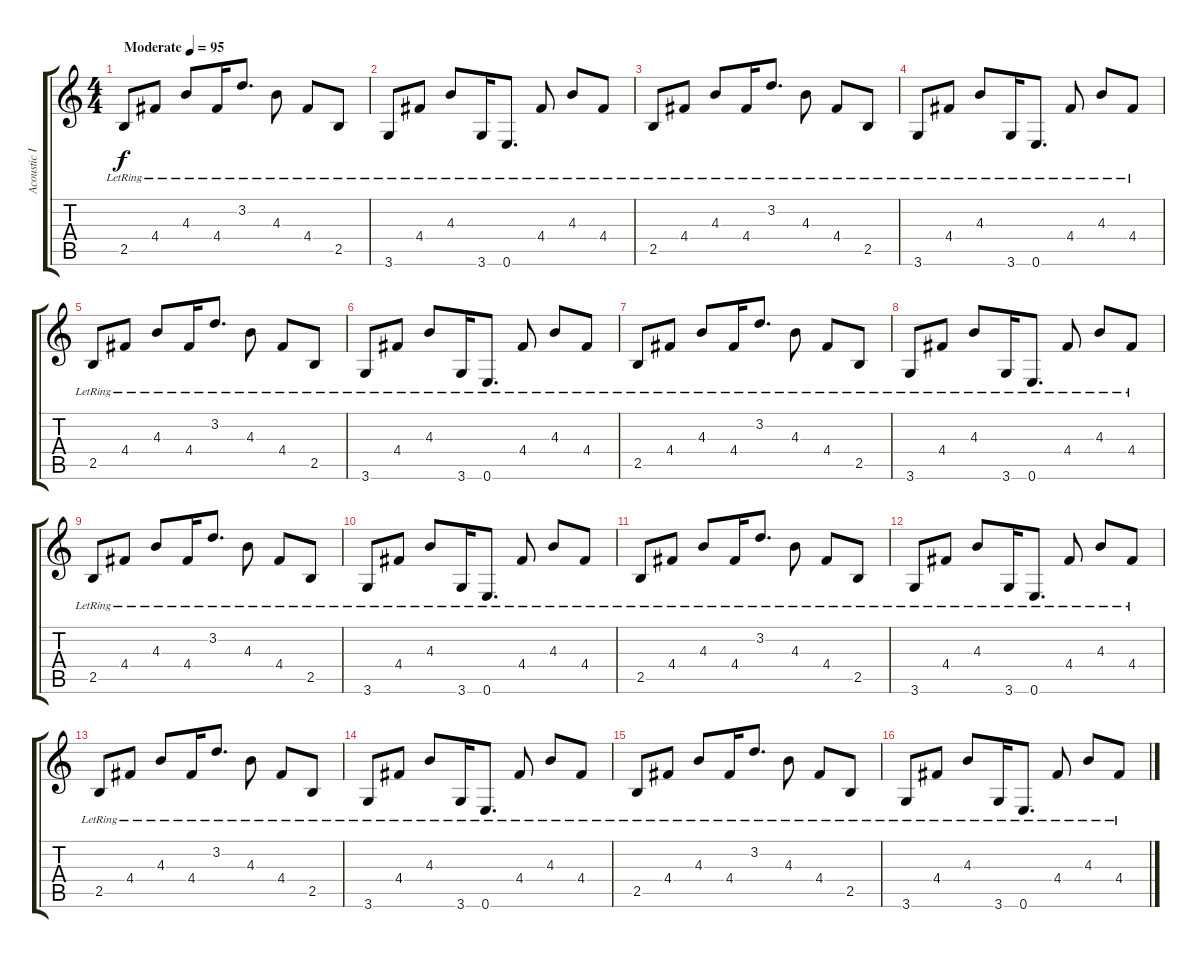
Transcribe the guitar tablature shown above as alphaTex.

\track ("Acoustic I" "Acoustic I") {instrument acousticguitarsteel}
\staff {score tabs}
\tuning (E4 B3 G3 D3 A2 E2) {hide}
\ts (4 4)
\tempo (95 "Moderate")
\clef g2
\ks c
2.5{lr}.8{dy f instrument acousticguitarsteel} 4.4{lr}.8 4.3{lr}.8 4.4{lr}.16 3.2{lr}.8{d} 4.3{lr}.8 4.4{lr}.8 2.5{lr}.8 |
3.6{lr}.8 4.4{lr}.8 4.3{lr}.8 3.6{lr}.16 0.6{lr}.8{d} 4.4{lr}.8 4.3{lr}.8 4.4{lr}.8 |
2.5{lr}.8 4.4{lr}.8 4.3{lr}.8 4.4{lr}.16 3.2{lr}.8{d} 4.3{lr}.8 4.4{lr}.8 2.5{lr}.8 |
3.6{lr}.8 4.4{lr}.8 4.3{lr}.8 3.6{lr}.16 0.6{lr}.8{d} 4.4{lr}.8 4.3{lr}.8 4.4{lr}.8 |
2.5{lr}.8 4.4{lr}.8 4.3{lr}.8 4.4{lr}.16 3.2{lr}.8{d} 4.3{lr}.8 4.4{lr}.8 2.5{lr}.8 |
3.6{lr}.8 4.4{lr}.8 4.3{lr}.8 3.6{lr}.16 0.6{lr}.8{d} 4.4{lr}.8 4.3{lr}.8 4.4{lr}.8 |
2.5{lr}.8 4.4{lr}.8 4.3{lr}.8 4.4{lr}.16 3.2{lr}.8{d} 4.3{lr}.8 4.4{lr}.8 2.5{lr}.8 |
3.6{lr}.8 4.4{lr}.8 4.3{lr}.8 3.6{lr}.16 0.6{lr}.8{d} 4.4{lr}.8 4.3{lr}.8 4.4{lr}.8 |
2.5{lr}.8 4.4{lr}.8 4.3{lr}.8 4.4{lr}.16 3.2{lr}.8{d} 4.3{lr}.8 4.4{lr}.8 2.5{lr}.8 |
3.6{lr}.8 4.4{lr}.8 4.3{lr}.8 3.6{lr}.16 0.6{lr}.8{d} 4.4{lr}.8 4.3{lr}.8 4.4{lr}.8 |
2.5{lr}.8 4.4{lr}.8 4.3{lr}.8 4.4{lr}.16 3.2{lr}.8{d} 4.3{lr}.8 4.4{lr}.8 2.5{lr}.8 |
3.6{lr}.8 4.4{lr}.8 4.3{lr}.8 3.6{lr}.16 0.6{lr}.8{d} 4.4{lr}.8 4.3{lr}.8 4.4{lr}.8 |
2.5{lr}.8 4.4{lr}.8 4.3{lr}.8 4.4{lr}.16 3.2{lr}.8{d} 4.3{lr}.8 4.4{lr}.8 2.5{lr}.8 |
3.6{lr}.8 4.4{lr}.8 4.3{lr}.8 3.6{lr}.16 0.6{lr}.8{d} 4.4{lr}.8 4.3{lr}.8 4.4{lr}.8 |
2.5{lr}.8 4.4{lr}.8 4.3{lr}.8 4.4{lr}.16 3.2{lr}.8{d} 4.3{lr}.8 4.4{lr}.8 2.5{lr}.8 |
3.6{lr}.8 4.4{lr}.8 4.3{lr}.8 3.6{lr}.16 0.6{lr}.8{d} 4.4{lr}.8 4.3{lr}.8 4.4{lr}.8
